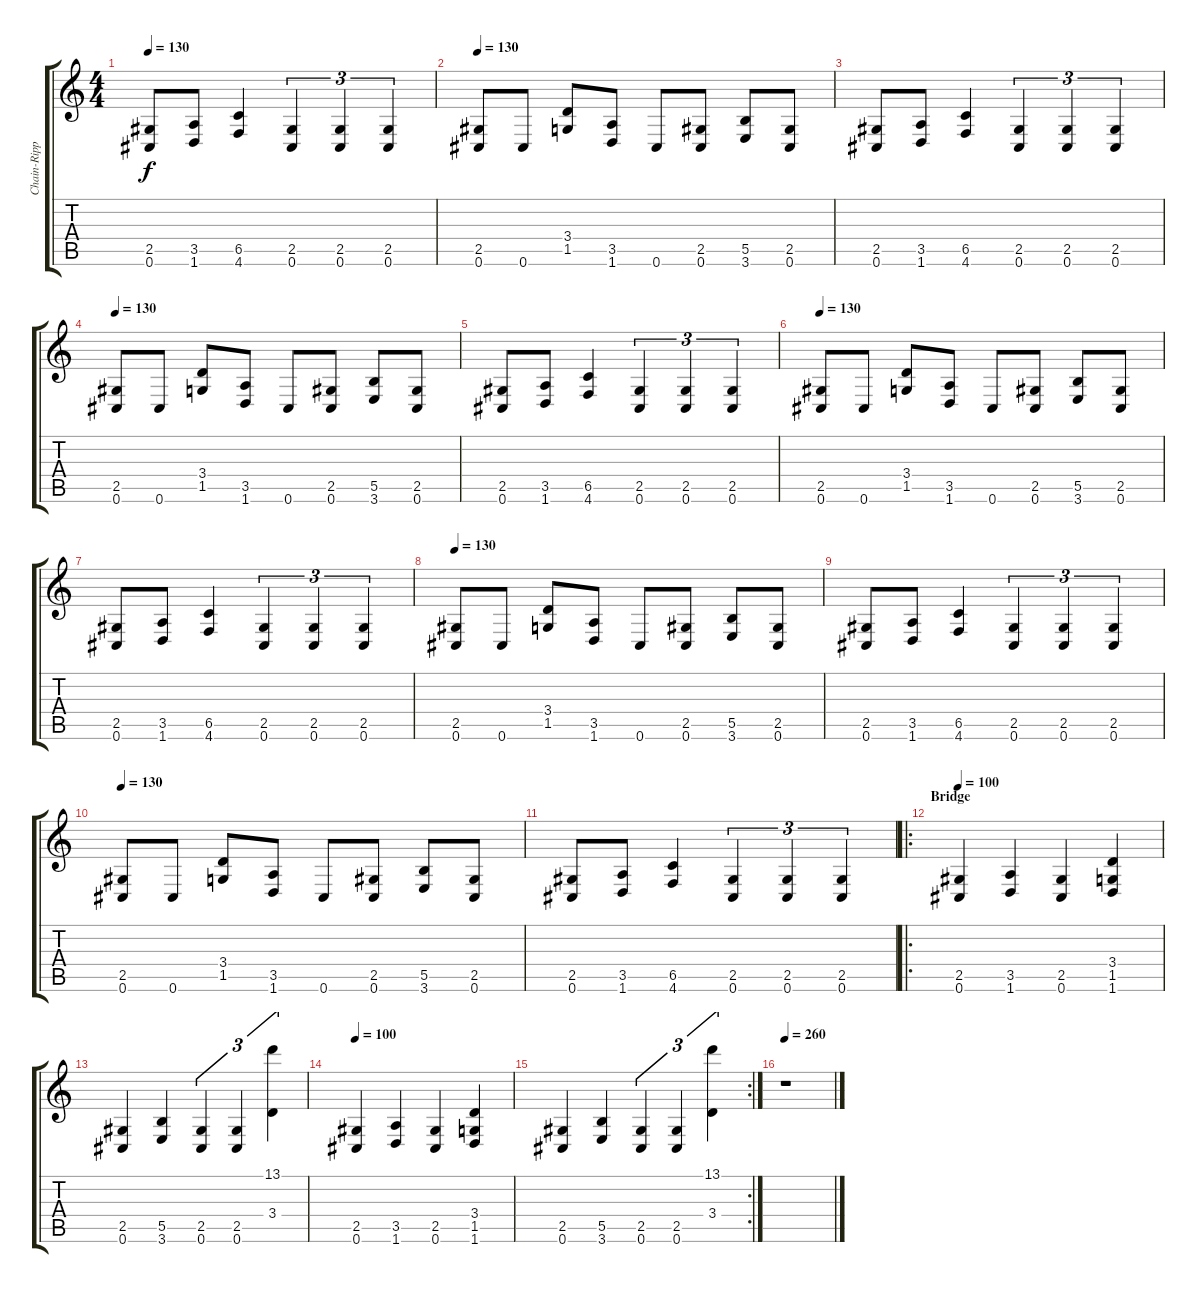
\track ("Chain-Ripping Goresaw Corpse Digestor" "Chain-Ripp") {instrument distortionguitar}
\staff {score tabs}
\tuning (Db4 Ab3 E3 B2 Gb2 Db2) {hide}
\ts (4 4)
\tempo 130
\clef g2
\ks c
(2.5 0.6).8{dy f} (3.5 1.6).8 (6.5 4.6).4 (2.5 0.6).4{tu (3 2)} (2.5 0.6).4{tu (3 2)} (2.5 0.6).4{tu (3 2)} |
\tempo 130
(2.5 0.6).8 0.6.8 (3.4 1.5).8 (3.5 1.6).8 0.6.8 (2.5 0.6).8 (5.5 3.6).8 (2.5 0.6).8 |
(2.5 0.6).8 (3.5 1.6).8 (6.5 4.6).4 (2.5 0.6).4{tu (3 2)} (2.5 0.6).4{tu (3 2)} (2.5 0.6).4{tu (3 2)} |
\tempo 130
(2.5 0.6).8 0.6.8 (3.4 1.5).8 (3.5 1.6).8 0.6.8 (2.5 0.6).8 (5.5 3.6).8 (2.5 0.6).8 |
(2.5 0.6).8 (3.5 1.6).8 (6.5 4.6).4 (2.5 0.6).4{tu (3 2)} (2.5 0.6).4{tu (3 2)} (2.5 0.6).4{tu (3 2)} |
\tempo 130
(2.5 0.6).8 0.6.8 (3.4 1.5).8 (3.5 1.6).8 0.6.8 (2.5 0.6).8 (5.5 3.6).8 (2.5 0.6).8 |
(2.5 0.6).8 (3.5 1.6).8 (6.5 4.6).4 (2.5 0.6).4{tu (3 2)} (2.5 0.6).4{tu (3 2)} (2.5 0.6).4{tu (3 2)} |
\tempo 130
(2.5 0.6).8 0.6.8 (3.4 1.5).8 (3.5 1.6).8 0.6.8 (2.5 0.6).8 (5.5 3.6).8 (2.5 0.6).8 |
(2.5 0.6).8 (3.5 1.6).8 (6.5 4.6).4 (2.5 0.6).4{tu (3 2)} (2.5 0.6).4{tu (3 2)} (2.5 0.6).4{tu (3 2)} |
\tempo 130
(2.5 0.6).8 0.6.8 (3.4 1.5).8 (3.5 1.6).8 0.6.8 (2.5 0.6).8 (5.5 3.6).8 (2.5 0.6).8 |
(2.5 0.6).8 (3.5 1.6).8 (6.5 4.6).4 (2.5 0.6).4{tu (3 2)} (2.5 0.6).4{tu (3 2)} (2.5 0.6).4{tu (3 2)} |
\ro
\section ("" "Bridge")
\tempo 100
(2.5 0.6).4 (3.5 1.6).4 (2.5 0.6).4 (3.4 1.5 1.6).4 |
(2.5 0.6).4 (5.5 3.6).4 (2.5 0.6).4{tu (3 2)} (2.5 0.6).4{tu (3 2)} (13.1 3.4).4{tu (3 2)} |
\tempo 100
(2.5 0.6).4 (3.5 1.6).4 (2.5 0.6).4 (3.4 1.5 1.6).4 |
\rc 2
(2.5 0.6).4 (5.5 3.6).4 (2.5 0.6).4{tu (3 2)} (2.5 0.6).4{tu (3 2)} (13.1 3.4).4{tu (3 2)} |
\tempo 260
r.1
